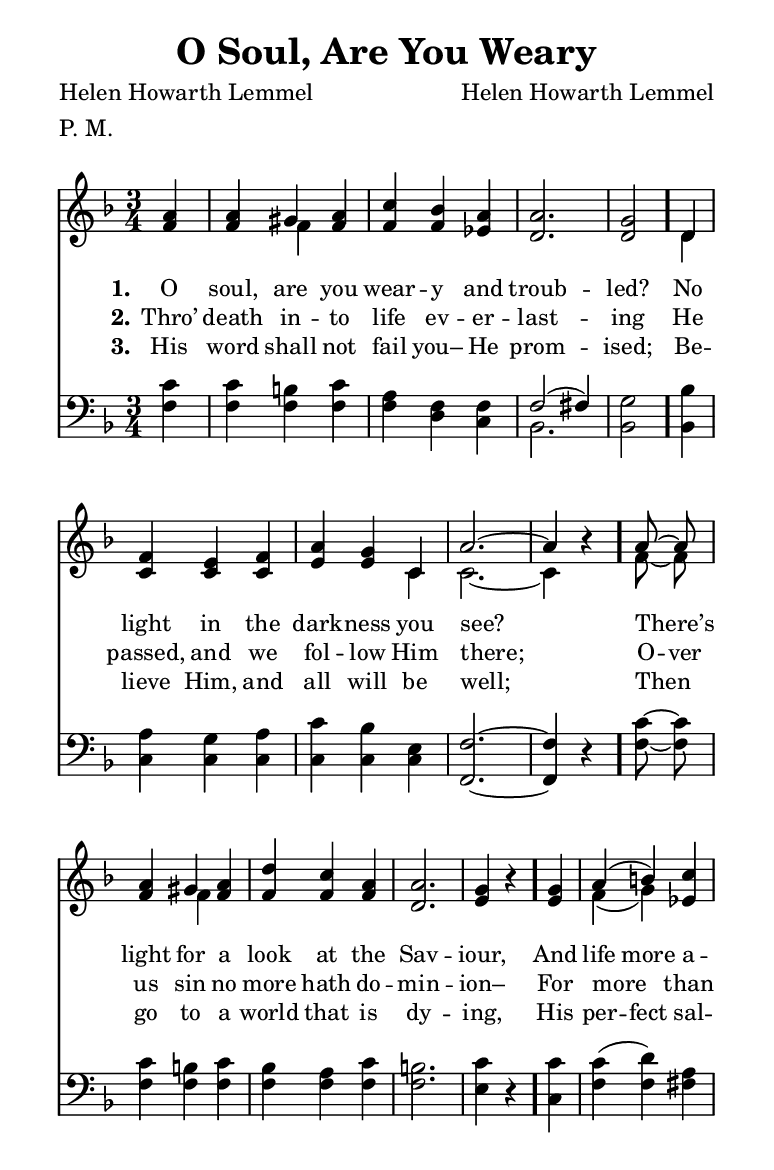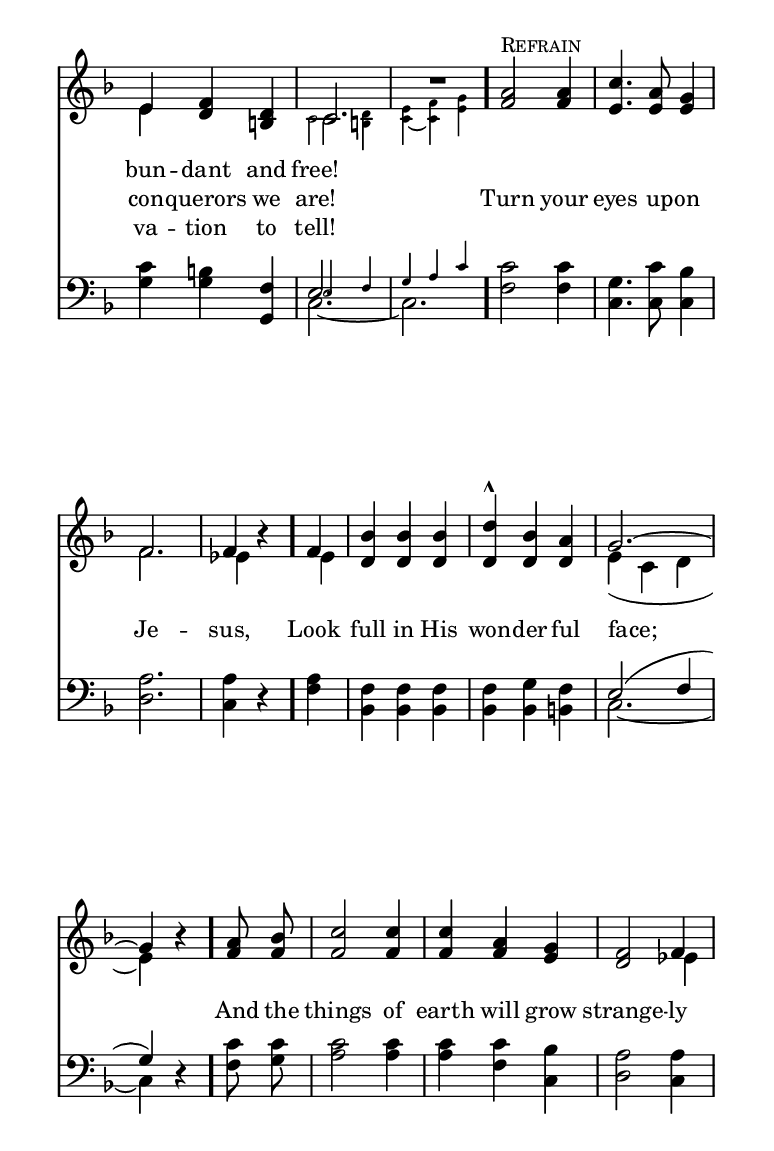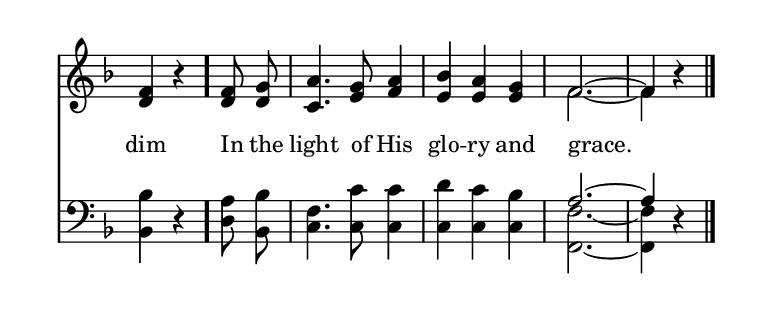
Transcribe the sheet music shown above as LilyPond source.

\include "common/global.ily"
\paper {
  \include "common/paper.ily"
  system-count = #(cond (is-eogsized 5) (#t #f))
}

\header{
  %gospel
  hymnnumber = "375"
  title = "O Soul, Are You Weary"
  tunename = ""
  meter = "P. M."
  poet = "Helen Howarth Lemmel"
  composer = "Helen Howarth Lemmel"
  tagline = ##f
}

global = {
  \include "common/overrides.ily"
  \override Staff.TimeSignature.style = #'numbered
  \time 3/4
  \override Score.MetronomeMark.transparent = ##t % hide all fermata changes too
  \tempo 4=110
  \key f \major
  \partial 4
  \autoBeamOff
}

patternSopranoVerse = {
  a4 | a gis a | c bes a | a2. | g2
  d4 | f e f | a g c, | a'2. ~ | a4 r
  a8 ~ a | a4 gis a | d c a | a2. | g4 r
  g4 | a( b) c | e, f d | c2. | R1*3/4 |
}

patternSopranoRefrainA = {
  a'2 a4 | c4. a8 g4 | f2. | f4 r
  f4 | bes bes bes | d bes a | g2. ~ | g4 r
}
patternSopranoRefrainB = {
  a8 bes | c2 c4 | c a g | f2 f4 | f4 r
  f8 g | a4. g8 a4 | bes4 a g | f2. ~ | f4 r
}

notesSoprano = {
\global
\relative c'' {

  a4 | a gis a | c bes a | a2. | g2
  d4 | f e f | a g c, | a'2. ~ | \noBreak a4 r
  a8 ~ a | a4 gis a | d c a | a2. | g4 r
  g4 | a( b) c | e, f d | c2. | \noBreak R1*3/4 |

  a'2^\markup { \small \caps "Refrain" } a4 | c4. a8 g4 | f2. | f4 r
  f4 | bes bes bes | d^^ bes a | g2. ~ | g4 r
  a8 bes | c2 c4 | c a g | f2 f4 | f4 r
  f8 g | a4. g8 a4 | bes4 a g | f2. ~ | f4 r

  \bar "|."

}
}

notesLeftHand = {
\global
\relative c' {

  \override NoteHead.font-size = #-4
  \repeat unfold 43 { \skip 4 }
  c2 <b d>4 | << { c4 _~ c e } { e f g } >>
}
}

notesAlto = {
\global
\relative e' {

  \changePitch \patternSopranoVerse {
    f | f f f | f f ees | d | d
    d | c c c | e e c | c ~ | c
    f f | f f f | f f f | d | e
    e | f( g) ees | e d b | c
  } | R1*3/4

  \changePitch \patternSopranoRefrainA {
    f f | e e e | f ees
    ees | d d d | d d d
  } | e4( c4 d4 | e4) r4
  \changePitch \patternSopranoRefrainB {
    f f | f f | f f e | d ees | d
    d d | c e f | e e e | f | f
  } r4

}
}

notesTenor = {
\global
\relative a {

  c4 | c b c | a f f | f2( fis4) | g2
  bes4 | a g a | c bes e, | f2. ~ | f4 r
  c'8 ~ c | c4 b c | bes a c | b2. | c4 r
  c4 | c4( d) a | c b f | e2. | s2.

  \changePitch \patternSopranoRefrainA {
    c' c | g c bes | a | a
    a | f f f | f g f |
  } e2( f4 | g4) r4
  \changePitch \patternSopranoRefrainB {
    c c | c c | c c bes | a a | bes
    a bes | f c' c | d c bes | a | a
  } r4
}
}

notesBass = {
\global
\relative f {

  \changePitch \patternSopranoVerse {
    f | f f f | f d c | bes | bes
    bes | c c c | c c c | f, | f
    f' f | f f f | f f f | f | e
    c | f f fis | g g g, |
  } c2. ~ | c

  \changePitch \patternSopranoRefrainA {
    f f | c c c | d c
    f | bes, bes bes | bes bes b | c | c
  } r4
  \changePitch \patternSopranoRefrainB {
    f g | a a | a f c | d c | bes
    d bes | c c c | c c c | <f f,> <f f,>
  } r4

}
}

notesRightHand = {
\global
\relative f {

  \override NoteHead.font-size = #-4
  \repeat unfold 43 { \skip 4 }
  e2 f4 | g4 a c

}
}

Refrain = \lyricmode {

Turn your eyes up -- on Je -- sus, \bar "."
Look full in His won -- der -- ful face; \bar "."
And the things of earth will grow strange -- ly dim \bar "."
In the light of His glo -- ry and grace. \bar "."

}

wordsA = \lyricmode {
\set stanza = "1."

O soul, are you wear -- y and troub -- led? \bar "." % original has "wear -- y"
No light in the dark -- ness you see? \bar "."
There’s light for a look at the Sav -- iour, \bar "."
And { \mon } life more { \moff } a -- bun -- dant and free! \bar "."

}

wordsB = \lyricmode {
\set stanza = "2."

Thro’ death in -- to life ev -- er -- last -- ing
He passed, and we fol -- low Him there;
{ \mon } O -- ver { \moff } us sin no more hath do -- min -- ion–
For more than con -- querors we are!

\Refrain

}

wordsC = \lyricmode {
\set stanza = "3."

His word shall not fail you– He prom -- ised;
Be -- lieve Him, and all will be well;
Then go to a world that is dy -- ing,
His { \mon } per -- fect { \moff } sal -- va -- tion to tell!

}

\score {
  \context ChoirStaff <<
    \context Staff = upper <<
      \set Staff.autoBeaming = ##f
      \set ChoirStaff.systemStartDelimiter = #'SystemStartBar
      \set ChoirStaff.printPartCombineTexts = ##f
      \partcombine #'(2 . 9) \notesSoprano \notesAlto
      \context NullVoice = sopranos { \voiceOne << \notesSoprano >> }
      \context NullVoice = altos { \voiceTwo << \notesAlto >> }
      \context Voice = righthand { \voiceFour << \notesLeftHand >> }
      \context Lyrics = one   \lyricsto sopranos \wordsA
      \context Lyrics = two   \lyricsto sopranos \wordsB
      \context Lyrics = three \lyricsto sopranos \wordsC
    >>
    \context Staff = men <<
      \set Staff.autoBeaming = ##f
      \clef bass
      \set ChoirStaff.printPartCombineTexts = ##f
      \partcombine #'(2 . 9) \notesTenor \notesBass
      \context NullVoice = tenors { \voiceOne << \notesTenor >> }
      \context NullVoice = basses { \voiceTwo << \notesBass >> }
      \context Voice = lefthand { \voiceThree << \notesRightHand >> }
    >>
  >>
  \layout {
    \include "common/layout.ily"
  }
  \midi{
    \include "common/midi.ily"
  }
}

\version "2.19.49"  % necessary for upgrading to future LilyPond versions.

% vi:set et ts=2 sw=2 ai nocindent syntax=lilypond:
